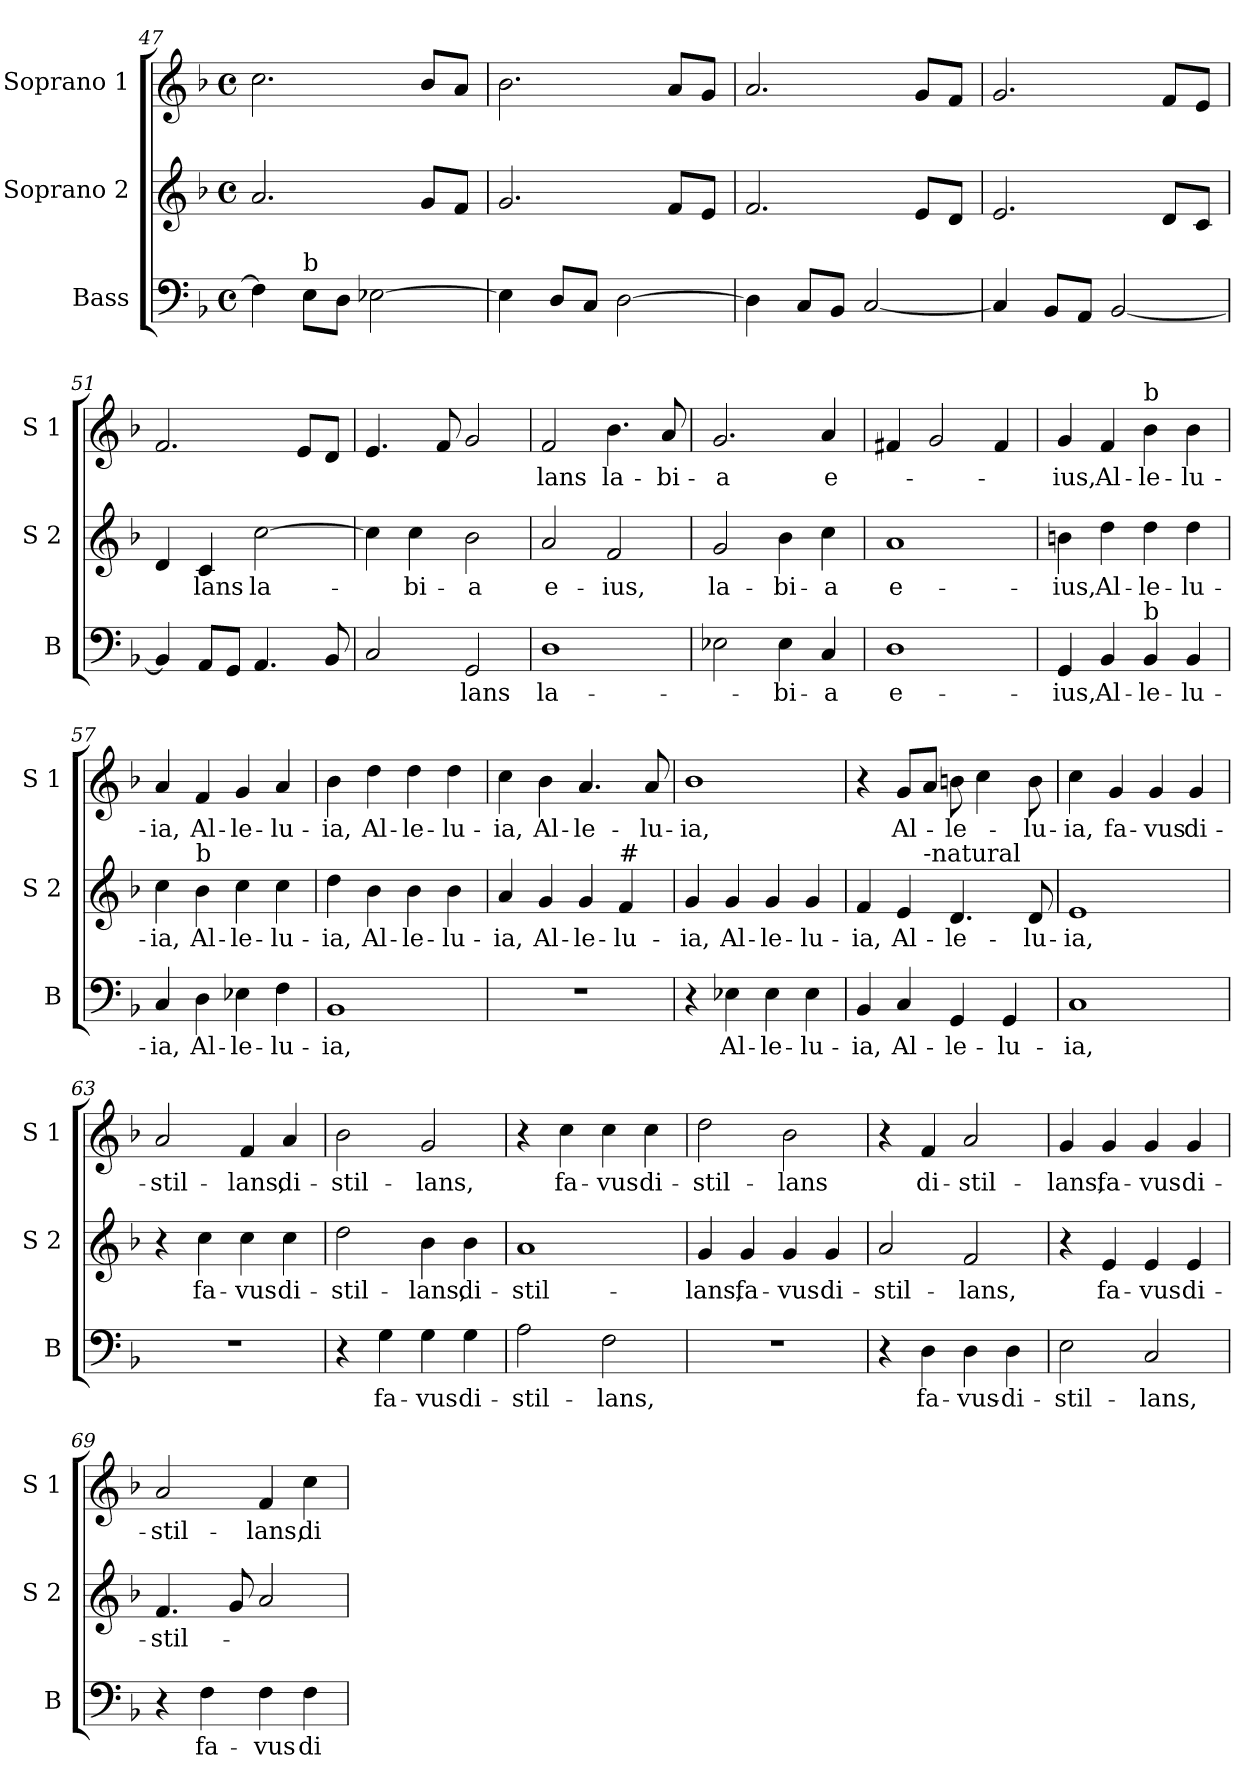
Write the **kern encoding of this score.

**kern	**text	**kern	**text	**kern	**text
*part3	*part3	*part2	*part2	*part1	*part1
*staff3	*staff3	*staff2	*staff2	*staff1	*staff1
*I"Bass	*	*I"Soprano 2	*	*I"Soprano 1	*
*I'B	*	*I'S 2	*	*I'S 1	*
*clefF4	*	*clefG2	*	*clefG2	*
*k[b-]	*	*k[b-]	*	*k[b-]	*
*F:	*	*F:	*	*F:	*
*M4/4	*	*M4/4	*	*M4/4	*
*met(c)	*	*met(c)	*	*met(c)	*
=47	=47	=47	=47	=47	=47
4F\]	.	2.a/	.	2.cc\	.
!LO:TX:a:t=b	!	!	!	!	!
8E\L	.	.	.	.	.
8D\J	.	.	.	.	.
[2E-X\	.	.	.	.	.
.	.	8g/L	.	8b-/L	.
.	.	8f/J	.	8a/J	.
=48	=48	=48	=48	=48	=48
4E-\]	.	2.g/	.	2.b-\	.
8D/L	.	.	.	.	.
8C/J	.	.	.	.	.
[2D\	.	.	.	.	.
.	.	8f/L	.	8a/L	.
.	.	8e/J	.	8g/J	.
!!LO:LB:g=z
=49	=49	=49	=49	=49	=49
4D\]	.	2.f/	.	2.a/	.
8C/L	.	.	.	.	.
8BB-/J	.	.	.	.	.
[2C/	.	.	.	.	.
.	.	8e/L	.	8g/L	.
.	.	8d/J	.	8f/J	.
=50	=50	=50	=50	=50	=50
4C/]	.	2.e/	.	2.g/	.
8BB-/L	.	.	.	.	.
8AA/J	.	.	.	.	.
[2BB-/	.	.	.	.	.
.	.	8d/L	.	8f/L	.
.	.	8c/J	.	8e/J	.
=51	=51	=51	=51	=51	=51
4BB-/]	.	4d/	.	2.f/	.
!	!	!	!LO:LY:b	!	!
8AA/L	.	4c/	-lans	.	.
8GG/J	.	.	.	.	.
!	!	!	!LO:LY:b	!	!
4.AA/	.	[2cc\	la-	.	.
.	.	.	.	8e/L	.
8BB-/	.	.	.	8d/J	.
=52	=52	=52	=52	=52	=52
2C/	.	4cc\]	.	4.e/	.
!	!	!	!LO:LY:b	!	!
.	.	4cc\	-bi-	.	.
.	.	.	.	8f/	.
!	!LO:LY:b	!	!LO:LY:b	!	!
2GG/	-lans	2b-\	-a	2g/	.
=53	=53	=53	=53	=53	=53
!	!LO:LY:b	!	!LO:LY:b	!	!LO:LY:b
1D	la-	2a/	e-	2f/	-lans
!	!	!	!LO:LY:b	!	!LO:LY:b
.	.	2f/	-ius,	4.b-\	la-
!	!	!	!	!	!LO:LY:b
.	.	.	.	8a/	-bi-
=54	=54	=54	=54	=54	=54
!	!	!	!LO:LY:b	!	!LO:LY:b
2E-X\	.	2g/	la-	2.g/	-a
!	!LO:LY:b	!	!LO:LY:b	!	!
4E-\	-bi-	4b-\	-bi-	.	.
!	!LO:LY:b	!	!LO:LY:b	!	!LO:LY:b
4C/	-a	4cc\	-a	4a/	e-
!!LO:LB:g=z
=55	=55	=55	=55	=55	=55
!	!LO:LY:b	!	!LO:LY:b	!	!
1D	e-	1a	e-	4f#X/	.
.	.	.	.	2g/	.
.	.	.	.	4f#/	.
=56	=56	=56	=56	=56	=56
!	!LO:LY:b	!	!LO:LY:b	!	!LO:LY:b
4GG/	-ius,	4bn\	-ius,	4g/	-ius,
!	!LO:LY:b	!	!LO:LY:b	!	!LO:LY:b
4BB-/	Al-	4dd\	Al-	4f/	Al-
!	!	!	!	!LO:TX:a:t=b	!
!LO:TX:a:t=b	!	!	!	!	!
!	!LO:LY:b	!	!LO:LY:b	!	!LO:LY:b
4BB-/	-le-	4dd\	-le-	4b-\	-le-
!	!LO:LY:b	!	!LO:LY:b	!	!LO:LY:b
4BB-/	-lu-	4dd\	-lu-	4b-\	-lu-
=57	=57	=57	=57	=57	=57
!	!LO:LY:b	!	!LO:LY:b	!	!LO:LY:b
4C/	-ia,	4cc\	-ia,	4a/	-ia,
!	!	!LO:TX:a:t=b	!	!	!
!	!LO:LY:b	!	!LO:LY:b	!	!LO:LY:b
4D\	Al-	4b-\	Al-	4f/	Al-
!	!LO:LY:b	!	!LO:LY:b	!	!LO:LY:b
4E-X\	-le-	4cc\	-le-	4g/	-le-
!	!LO:LY:b	!	!LO:LY:b	!	!LO:LY:b
4F\	-lu-	4cc\	-lu-	4a/	-lu-
=58	=58	=58	=58	=58	=58
!	!LO:LY:b	!	!LO:LY:b	!	!LO:LY:b
1BB-	-ia,	4dd\	-ia,	4b-\	-ia,
!	!	!	!LO:LY:b	!	!LO:LY:b
.	.	4b-\	Al-	4dd\	Al-
!	!	!	!LO:LY:b	!	!LO:LY:b
.	.	4b-\	-le-	4dd\	-le-
!	!	!	!LO:LY:b	!	!LO:LY:b
.	.	4b-\	-lu-	4dd\	-lu-
=59	=59	=59	=59	=59	=59
!	!	!	!LO:LY:b	!	!LO:LY:b
1r	.	4a/	-ia,	4cc\	-ia,
!	!	!	!LO:LY:b	!	!LO:LY:b
.	.	4g/	Al-	4b-\	Al-
!	!	!	!LO:LY:b	!	!LO:LY:b
.	.	4g/	-le-	4.a/	-le-
!	!	!LO:TX:a:t=#	!	!	!
!	!	!	!LO:LY:b	!	!
.	.	4f/	-lu-	.	.
!	!	!	!	!	!LO:LY:b
.	.	.	.	8a/	-lu-
=60	=60	=60	=60	=60	=60
!	!	!	!LO:LY:b	!	!LO:LY:b
4r	.	4g/	-ia,	1b-	-ia,
!	!LO:LY:b	!	!LO:LY:b	!	!
4E-X\	Al-	4g/	Al-	.	.
!	!LO:LY:b	!	!LO:LY:b	!	!
4E-\	-le-	4g/	-le-	.	.
!	!LO:LY:b	!	!LO:LY:b	!	!
4E-\	-lu-	4g/	-lu-	.	.
!!LO:LB:g=z
=61	=61	=61	=61	=61	=61
!	!LO:LY:b	!	!LO:LY:b	!	!
*	*	*^	*	*	*
4BB-/	-ia,	4f/	4.ryy	-ia,	4r	.
!	!LO:LY:b	!	!	!LO:LY:b	!	!LO:LY:b
4C/	Al-	4e/	.	Al-	8g/L	Al-
!	!	!	!LO:TX:a:t=-natural	!	!	!
.	.	.	2ryy	.	8a/J	.
!	!LO:LY:b	!	!	!LO:LY:b	!	!LO:LY:b
4GG/	-le-	4.d/	.	-le-	8bn\	-le-
.	.	.	.	.	4cc\	.
!	!LO:LY:b	!	!	!	!	!
4GG/	-lu-	.	.	.	.	.
!	!	!	!	!LO:LY:b	!	!LO:LY:b
.	.	8d/	8ryy	-lu-	8b\	-lu-
=62	=62	=62	=62	=62	=62	=62
!	!LO:LY:b	!	!	!LO:LY:b	!	!LO:LY:b
*	*	*v	*v	*	*	*
1C	-ia,	1e	-ia,	4cc\	-ia,
!	!	!	!	!	!LO:LY:b
.	.	.	.	4g/	fa-
!	!	!	!	!	!LO:LY:b
.	.	.	.	4g/	-vus
!	!	!	!	!	!LO:LY:b
.	.	.	.	4g/	di-
=63	=63	=63	=63	=63	=63
!	!	!	!	!	!LO:LY:b
1r	.	4r	.	2a/	-stil-
!	!	!	!LO:LY:b	!	!
.	.	4cc\	fa-	.	.
!	!	!	!LO:LY:b	!	!LO:LY:b
.	.	4cc\	-vus	4f/	-lans,
!	!	!	!LO:LY:b	!	!LO:LY:b
.	.	4cc\	di-	4a/	di-
=64	=64	=64	=64	=64	=64
!	!	!	!LO:LY:b	!	!LO:LY:b
4r	.	2dd\	-stil-	2b-\	-stil-
!	!LO:LY:b	!	!	!	!
4G\	fa-	.	.	.	.
!	!LO:LY:b	!	!LO:LY:b	!	!LO:LY:b
4G\	-vus	4b-\	-lans,	2g/	-lans,
!	!LO:LY:b	!	!LO:LY:b	!	!
4G\	di-	4b-\	di-	.	.
=65	=65	=65	=65	=65	=65
!	!LO:LY:b	!	!LO:LY:b	!	!
2A\	-stil-	1a	-stil-	4r	.
!	!	!	!	!	!LO:LY:b
.	.	.	.	4cc\	fa-
!	!LO:LY:b	!	!	!	!LO:LY:b
2F\	-lans,	.	.	4cc\	-vus
!	!	!	!	!	!LO:LY:b
.	.	.	.	4cc\	di-
=66	=66	=66	=66	=66	=66
!	!	!	!LO:LY:b	!	!LO:LY:b
1r	.	4g/	-lans,	2dd\	-stil-
!	!	!	!LO:LY:b	!	!
.	.	4g/	fa-	.	.
!	!	!	!LO:LY:b	!	!LO:LY:b
.	.	4g/	-vus	2b-\	-lans
!	!	!	!LO:LY:b	!	!
.	.	4g/	di-	.	.
!!LO:PB:g=z
=67	=67	=67	=67	=67	=67
!	!	!	!LO:LY:b	!	!
4r	.	2a/	-stil-	4r	.
!	!LO:LY:b	!	!	!	!LO:LY:b
4D\	fa-	.	.	4f/	di-
!	!LO:LY:b	!	!LO:LY:b	!	!LO:LY:b
4D\	-vus-	2f/	-lans,	2a/	-stil-
!	!LO:LY:b	!	!	!	!
4D\	-di-	.	.	.	.
=68	=68	=68	=68	=68	=68
!	!LO:LY:b	!	!	!	!LO:LY:b
2E\	-stil-	4r	.	4g/	-lans,
!	!	!	!LO:LY:b	!	!LO:LY:b
.	.	4e/	fa-	4g/	fa-
!	!LO:LY:b	!	!LO:LY:b	!	!LO:LY:b
2C/	-lans,	4e/	-vus	4g/	-vus
!	!	!	!LO:LY:b	!	!LO:LY:b
.	.	4e/	di-	4g/	di-
=69	=69	=69	=69	=69	=69
!	!	!	!LO:LY:b	!	!LO:LY:b
4r	.	4.f/	-stil-	2a/	-stil-
!	!LO:LY:b	!	!	!	!
4F\	fa-	.	.	.	.
.	.	8g/	.	.	.
!	!LO:LY:b	!	!	!	!LO:LY:b
4F\	-vus	2a/	.	4f/	-lans,
!	!LO:LY:b	!	!	!	!LO:LY:b
4F\	di-	.	.	4cc\	di-
=	=	=	=	=	=
*-	*-	*-	*-	*-	*-
